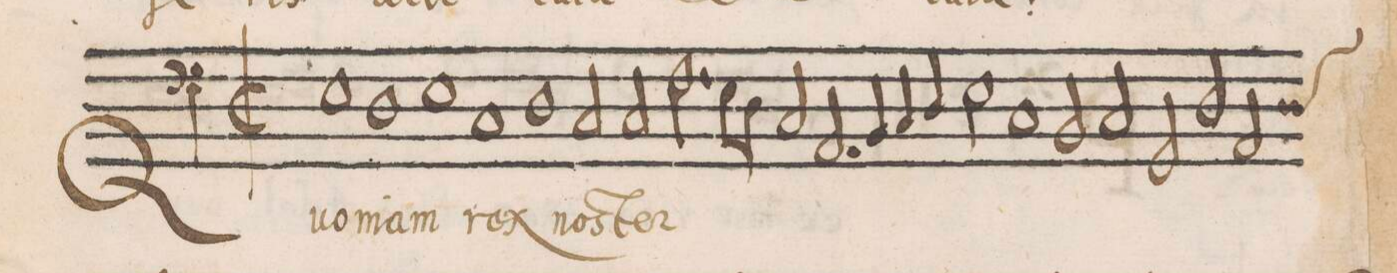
**kern	**text
*I"BASSVS	*
*clefF4	*
*k[]	*
*met(C|)	*
*M2/1	*
1E	Quo-
1D	-ni-
=2-	=2-
1E	-am
1C	rex
=3-	=3-
1D	.
2C/	nos-
2C/	-ter
=4-	=4-
2.F\	.
8E\L	.
8D\J	.
2C/	.
2.AA/	.
=5-	=5-
4BB/	.
4C/	.
4D/	.
2E\	.
1C/	.
=6-	=6-
2BB/	.
2C/	.
2GG/	.
=7-	=7-
2D/	.
*custos:D	*
2AA/	.
*-	*-
